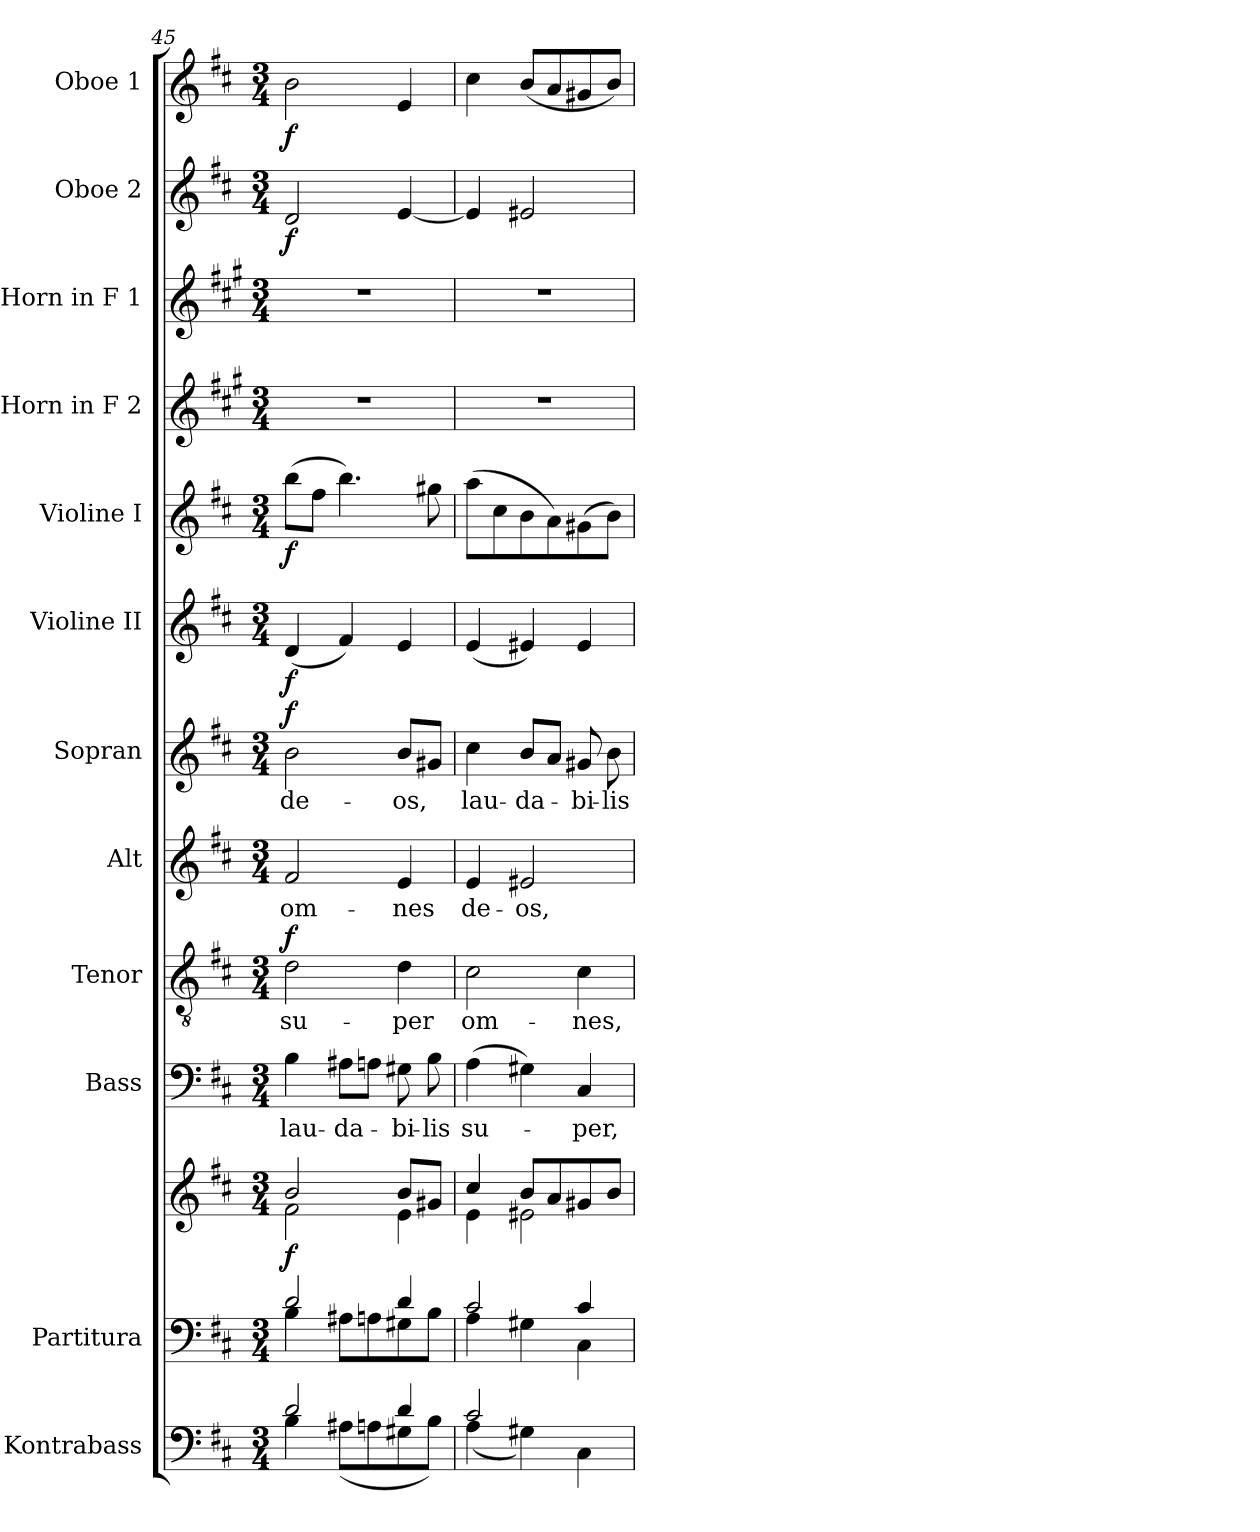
**kern	**kern	**kern	**dynam	**kern	**text	**kern	**text	**dynam	**kern	**text	**kern	**text	**dynam	**kern	**dynam	**kern	**dynam	**kern	**kern	**kern	**dynam	**kern	**dynam
*part12	*part11	*part11	*part11	*part10	*part10	*part9	*part9	*part9	*part8	*part8	*part7	*part7	*part7	*part6	*part6	*part5	*part5	*part4	*part3	*part2	*part2	*part1	*part1
*staff13	*staff12	*staff11	*staff11/12	*staff10	*staff10	*staff9	*staff9	*staff9	*staff8	*staff8	*staff7	*staff7	*staff7	*staff6	*staff6	*staff5	*staff5	*staff4	*staff3	*staff2	*staff2	*staff1	*staff1
*I"Kontrabass	*I"Partitura	*	*	*I"Bass	*	*I"Tenor	*	*	*I"Alt	*	*I"Sopran	*	*	*I"Violine II	*	*I"Violine I	*	*I"Horn in F 2	*I"Horn in F 1	*I"Oboe 2	*	*I"Oboe 1	*
*I'Kb.	*	*	*	*I'B.	*	*I'T.	*	*	*I'A.	*	*I'S.	*	*	*I'Vl. II	*	*I'Vl. I	*	*	*	*I'Ob. 2	*	*I'Ob. 1	*
*clefF4	*clefF4	*clefG2	*	*clefF4	*	*clefGv2	*	*	*clefG2	*	*clefG2	*	*	*clefG2	*	*clefG2	*	*clefG2	*clefG2	*clefG2	*	*clefG2	*
*ITrd7c12	*	*	*	*	*	*	*	*	*	*	*	*	*	*	*	*	*	*ITrd4c7	*ITrd4c7	*	*	*	*
*k[f#c#]	*k[f#c#]	*k[f#c#]	*	*k[f#c#]	*	*k[f#c#]	*	*	*k[f#c#]	*	*k[f#c#]	*	*	*k[f#c#]	*	*k[f#c#]	*	*k[f#c#]	*k[f#c#]	*k[f#c#]	*	*k[f#c#]	*
*D:	*D:	*D:	*	*D:	*	*D:	*	*	*D:	*	*D:	*	*	*D:	*	*D:	*	*D:	*D:	*D:	*	*D:	*
*M3/4	*M3/4	*M3/4	*	*M3/4	*	*M3/4	*	*	*M3/4	*	*M3/4	*	*	*M3/4	*	*M3/4	*	*M3/4	*M3/4	*M3/4	*	*M3/4	*
=45	=45	=45	=45	=45	=45	=45	=45	=45	=45	=45	=45	=45	=45	=45	=45	=45	=45	=45	=45	=45	=45	=45	=45
*^	*^	*^	*	*	*	*	*	*	*	*	*	*	*	*	*	*	*	*	*	*	*	*	*
!	!	!	!	!	!	!LO:DY:b	!	!LO:LY:b	!	!LO:LY:b	!LO:DY:a	!	!LO:LY:b	!	!LO:LY:b	!LO:DY:a	!	!LO:DY:b	!	!LO:DY:b	!	!	!	!LO:DY:b	!	!LO:DY:b
2D/	4BB\	2d/	4B\	2b/	2f#\	f	4B\	lau-	2d\	su-	f	2f#/	om-	2b\	de-	f	(<4d/	f	(>8bb\L	f	2.r	2.r	2d/	f	2b\	f
.	.	.	.	.	.	.	.	.	.	.	.	.	.	.	.	.	.	.	8ff#\J	.	.	.	.	.	.	.
!	!	!	!	!	!	!	!	!LO:LY:b	!	!	!	!	!	!	!	!	!	!	!	!	!	!	!	!	!	!
.	(<8AA#X\L	.	8A#X\L	.	.	.	8A#X\L	-da-	.	.	.	.	.	.	.	.	4f#/)	.	4.bb\)	.	.	.	.	.	.	.
.	8AAn\	.	8An\	.	.	.	8An\J	.	.	.	.	.	.	.	.	.	.	.	.	.	.	.	.	.	.	.
!	!	!	!	!	!	!	!	!LO:LY:b	!	!LO:LY:b	!	!	!LO:LY:b	!	!LO:LY:b	!	!	!	!	!	!	!	!	!	!	!
4D/	8GG#X\	4d/	8G#X\	8b/L	4e\	.	8G#X\	-bi-	4d\	-per	.	4e/	-nes	8b/L	-os,	.	4e/	.	.	.	.	.	[4e/	.	4e/	.
!	!	!	!	!	!	!	!	!LO:LY:b	!	!	!	!	!	!	!	!	!	!	!	!	!	!	!	!	!	!
.	8BB\J)	.	8B\J	8g#X/J	.	.	8B\	-lis	.	.	.	.	.	8g#X/J	.	.	.	.	8gg#X\	.	.	.	.	.	.	.
=46	=46	=46	=46	=46	=46	=46	=46	=46	=46	=46	=46	=46	=46	=46	=46	=46	=46	=46	=46	=46	=46	=46	=46	=46	=46	=46
!	!	!	!	!	!	!	!	!LO:LY:b	!	!LO:LY:b	!	!	!LO:LY:b	!	!LO:LY:b	!	!	!	!	!	!	!	!	!	!	!
2C#/	(<4AA\	2c#/	4A\	4cc#/	4e\	.	(>4A\	su-	2c#\	om-	.	4e/	de-	4cc#\	lau-	.	(<4e/	.	(>8aa\L	.	2.r	2.r	4e/]	.	4cc#\	.
.	.	.	.	.	.	.	.	.	.	.	.	.	.	.	.	.	.	.	8cc#\	.	.	.	.	.	.	.
!	!	!	!	!	!	!	!	!	!	!	!	!	!LO:LY:b	!	!LO:LY:b	!	!	!	!	!	!	!	!	!	!	!
.	4GG#X\)	.	4G#X\	8b/L	2e#X\	.	4G#X\)	.	.	.	.	2e#X/	-os,	8b/L	-da-	.	4e#X/)	.	8b\	.	.	.	2e#X/	.	(<8b/L	.
.	.	.	.	8a/	.	.	.	.	.	.	.	.	.	8a/J	.	.	.	.	8a\)	.	.	.	.	.	8a/	.
!	!	!	!	!	!	!	!	!LO:LY:b	!	!LO:LY:b	!	!	!	!	!LO:LY:b	!	!	!	!	!	!	!	!	!	!	!
4ryy	4CC#\	4c#/	4C#\	8g#X/	.	.	4C#/	-per,	4c#\	-nes,	.	.	.	8g#X/	-bi-	.	4e#/	.	(>8g#X\	.	.	.	.	.	8g#X/	.
!	!	!	!	!	!	!	!	!	!	!	!	!	!	!	!LO:LY:b	!	!	!	!	!	!	!	!	!	!	!
.	.	.	.	8b/J	.	.	.	.	.	.	.	.	.	8b\	-lis	.	.	.	8b\J)	.	.	.	.	.	8b/J)	.
*v	*v	*	*	*	*	*	*	*	*	*	*	*	*	*	*	*	*	*	*	*	*	*	*	*	*	*
*	*v	*v	*	*	*	*	*	*	*	*	*	*	*	*	*	*	*	*	*	*	*	*	*	*	*
*	*	*v	*v	*	*	*	*	*	*	*	*	*	*	*	*	*	*	*	*	*	*	*	*	*
=	=	=	=	=	=	=	=	=	=	=	=	=	=	=	=	=	=	=	=	=	=	=	=
*-	*-	*-	*-	*-	*-	*-	*-	*-	*-	*-	*-	*-	*-	*-	*-	*-	*-	*-	*-	*-	*-	*-	*-
